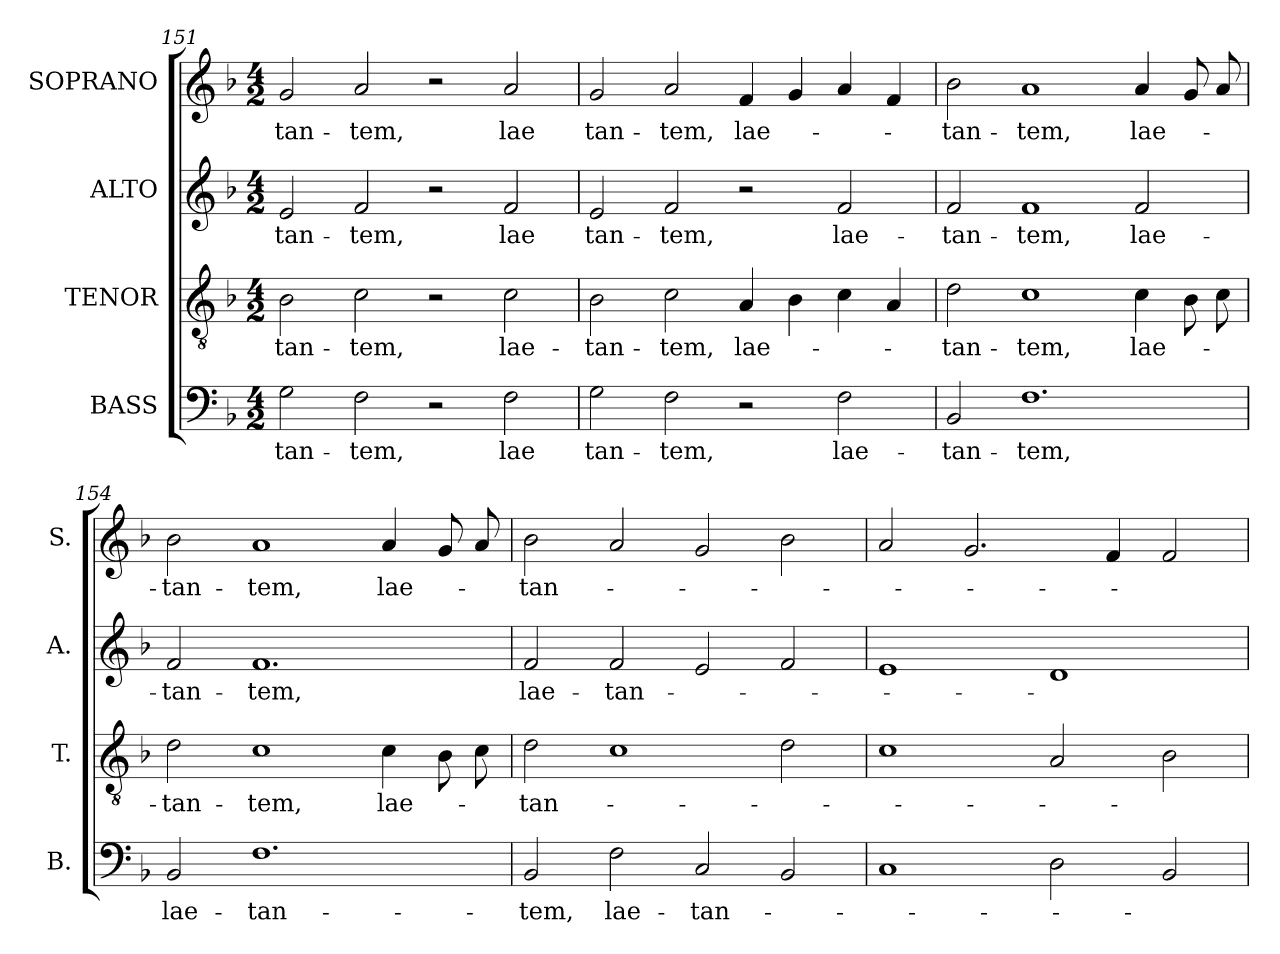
**kern	**text	**kern	**text	**kern	**text	**kern	**text
*part4	*part4	*part3	*part3	*part2	*part2	*part1	*part1
*staff4	*staff4	*staff3	*staff3	*staff2	*staff2	*staff1	*staff1
*I"BASS	*	*I"TENOR	*	*I"ALTO	*	*I"SOPRANO	*
*I'B.	*	*I'T.	*	*I'A.	*	*I'S.	*
*clefF4	*	*clefGv2	*	*clefG2	*	*clefG2	*
*	*	*ITrd7c12	*	*	*	*	*
*k[b-]	*	*k[b-]	*	*k[b-]	*	*k[b-]	*
*F:	*	*F:	*	*F:	*	*F:	*
*M4/2	*	*M4/2	*	*M4/2	*	*M4/2	*
=151	=151	=151	=151	=151	=151	=151	=151
!	!LO:LY:b:color=#000000	!	!	!	!	!	!
!	!	!	!LO:LY:b:color=#000000	!	!	!	!
!	!	!	!	!	!LO:LY:b:color=#000000	!	!
!	!	!	!	!	!	!	!LO:LY:b:color=#000000
2Gi\	-tan-	2BB-i\	-tan-	2ei/	-tan-	2gi/	-tan-
!	!LO:LY:b:color=#000000	!	!	!	!	!	!
!	!	!	!LO:LY:b:color=#000000	!	!	!	!
!	!	!	!	!	!LO:LY:b:color=#000000	!	!
!	!	!	!	!	!	!	!LO:LY:b:color=#000000
2Fi\	-tem,	2Ci\	-tem,	2fi/	-tem,	2ai/	-tem,
2r	.	2r	.	2r	.	2r	.
!	!LO:LY:b:color=#000000	!	!	!	!	!	!
!	!	!	!LO:LY:b:color=#000000	!	!	!	!
!	!	!	!	!	!LO:LY:b:color=#000000	!	!
!	!	!	!	!	!	!	!LO:LY:b:color=#000000
2Fi\	lae	2Ci\	lae-	2fi/	lae	2ai/	lae
=152	=152	=152	=152	=152	=152	=152	=152
!	!LO:LY:b:color=#000000	!	!	!	!	!	!
!	!	!	!LO:LY:b:color=#000000	!	!	!	!
!	!	!	!	!	!LO:LY:b:color=#000000	!	!
!	!	!	!	!	!	!	!LO:LY:b:color=#000000
2Gi\	tan-	2BB-i\	-tan-	2ei/	tan-	2gi/	tan-
!	!LO:LY:b:color=#000000	!	!	!	!	!	!
!	!	!	!LO:LY:b:color=#000000	!	!	!	!
!	!	!	!	!	!LO:LY:b:color=#000000	!	!
!	!	!	!	!	!	!	!LO:LY:b:color=#000000
2Fi\	-tem,	2Ci\	-tem,	2fi/	-tem,	2ai/	-tem,
!	!	!	!LO:LY:b:color=#000000	!	!	!	!
!	!	!	!	!	!	!	!LO:LY:b:color=#000000
2r	.	4AAi/	lae-	2r	.	4fi/	lae-
.	.	4BB-i\	.	.	.	4gi/	.
!	!LO:LY:b:color=#000000	!	!	!	!	!	!
!	!	!	!	!	!LO:LY:b:color=#000000	!	!
2Fi\	lae-	4Ci\	.	2fi/	lae-	4ai/	.
.	.	4AAi/	.	.	.	4fi/	.
=153	=153	=153	=153	=153	=153	=153	=153
!	!LO:LY:b:color=#000000	!	!	!	!	!	!
!	!	!	!LO:LY:b:color=#000000	!	!	!	!
!	!	!	!	!	!LO:LY:b:color=#000000	!	!
!	!	!	!	!	!	!	!LO:LY:b:color=#000000
2BB-i/	-tan-	2Di\	-tan-	2fi/	-tan-	2b-i\	-tan-
!	!LO:LY:b:color=#000000	!	!	!	!	!	!
!	!	!	!LO:LY:b:color=#000000	!	!	!	!
!	!	!	!	!	!LO:LY:b:color=#000000	!	!
!	!	!	!	!	!	!	!LO:LY:b:color=#000000
1.Fi	-tem,	1Ci	-tem,	1fi	-tem,	1ai	-tem,
!	!	!	!LO:LY:b:color=#000000	!	!	!	!
!	!	!	!	!	!LO:LY:b:color=#000000	!	!
!	!	!	!	!	!	!	!LO:LY:b:color=#000000
.	.	4Ci\	lae-	2fi/	lae-	4ai/	lae-
.	.	8BB-i\	.	.	.	8gi/	.
.	.	8Ci\	.	.	.	8ai/	.
=154	=154	=154	=154	=154	=154	=154	=154
!	!LO:LY:b:color=#000000	!	!	!	!	!	!
!	!	!	!LO:LY:b:color=#000000	!	!	!	!
!	!	!	!	!	!LO:LY:b:color=#000000	!	!
!	!	!	!	!	!	!	!LO:LY:b:color=#000000
2BB-i/	lae-	2Di\	-tan-	2fi/	-tan-	2b-i\	-tan-
!	!LO:LY:b:color=#000000	!	!	!	!	!	!
!	!	!	!LO:LY:b:color=#000000	!	!	!	!
!	!	!	!	!	!LO:LY:b:color=#000000	!	!
!	!	!	!	!	!	!	!LO:LY:b:color=#000000
1.Fi	-tan-	1Ci	-tem,	1.fi	-tem,	1ai	-tem,
!	!	!	!LO:LY:b:color=#000000	!	!	!	!
!	!	!	!	!	!	!	!LO:LY:b:color=#000000
.	.	4Ci\	lae-	.	.	4ai/	lae-
.	.	8BB-i\	.	.	.	8gi/	.
.	.	8Ci\	.	.	.	8ai/	.
!!LO:LB:g=z
=155	=155	=155	=155	=155	=155	=155	=155
!	!LO:LY:b:color=#000000	!	!	!	!	!	!
!	!	!	!LO:LY:b:color=#000000	!	!	!	!
!	!	!	!	!	!LO:LY:b:color=#000000	!	!
!	!	!	!	!	!	!	!LO:LY:b:color=#000000
2BB-i/	-tem,	2Di\	-tan-	2fi/	lae-	2b-i\	-tan-
!	!LO:LY:b:color=#000000	!	!	!	!	!	!
!	!	!	!	!	!LO:LY:b:color=#000000	!	!
2Fi\	lae-	1Ci	.	2fi/	-tan-	2ai/	.
!	!LO:LY:b:color=#000000	!	!	!	!	!	!
2Ci/	-tan-	.	.	2ei/	.	2gi/	.
2BB-i/	.	2Di\	.	2fi/	.	2b-i\	.
=156	=156	=156	=156	=156	=156	=156	=156
1Ci	.	1Ci	.	1ei	.	2ai/	.
.	.	.	.	.	.	2.gi/	.
2Di\	.	2AAi/	.	1di	.	.	.
.	.	.	.	.	.	4fi/	.
2BB-i/	.	2BB-i\	.	.	.	2fi/	.
=	=	=	=	=	=	=	=
*-	*-	*-	*-	*-	*-	*-	*-
